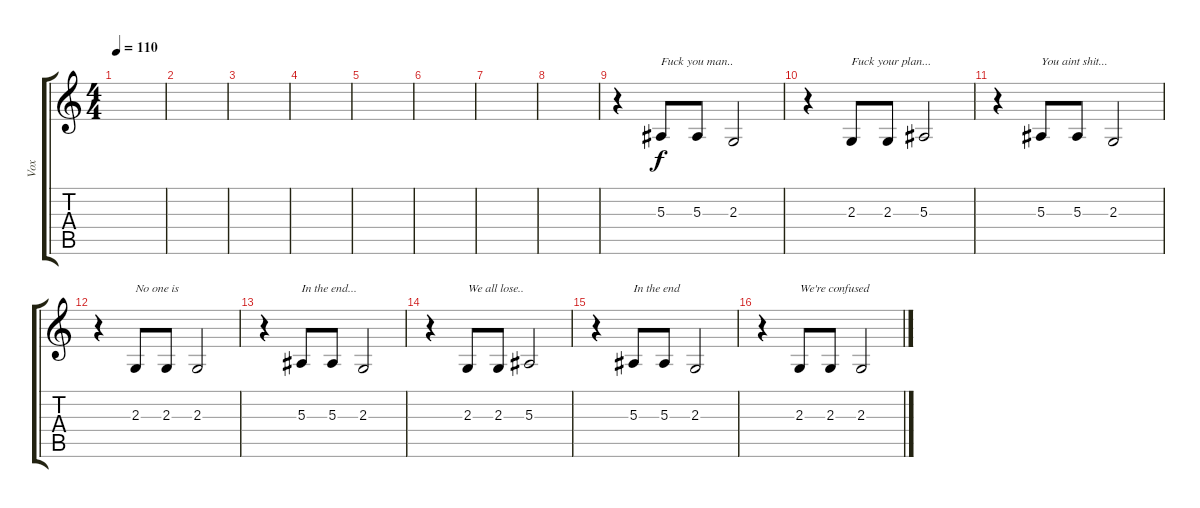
\track ("Vox" "Vox") {instrument lead2sawtooth}
\staff {score tabs}
\tuning (D4 A3 F3 C3 G2 D2) {hide}
\ts (4 4)
\tempo 110
\clef g2
\ks c
|
|
|
|
|
|
|
|
r.4 5.3.8{txt "Fuck you man.."} 5.3.8 2.3.2 |
r.4 2.3.8{txt "Fuck your plan..."} 2.3.8 5.3.2 |
r.4 5.3.8{txt "You aint shit..."} 5.3.8 2.3.2 |
r.4 2.3.8{txt "No one is"} 2.3.8 2.3.2 |
r.4 5.3.8{txt "In the end..."} 5.3.8 2.3.2 |
r.4 2.3.8{txt "We all lose.."} 2.3.8 5.3.2 |
r.4 5.3.8{txt "In the end"} 5.3.8 2.3.2 |
r.4 2.3.8{txt "We're confused"} 2.3.8 2.3.2
